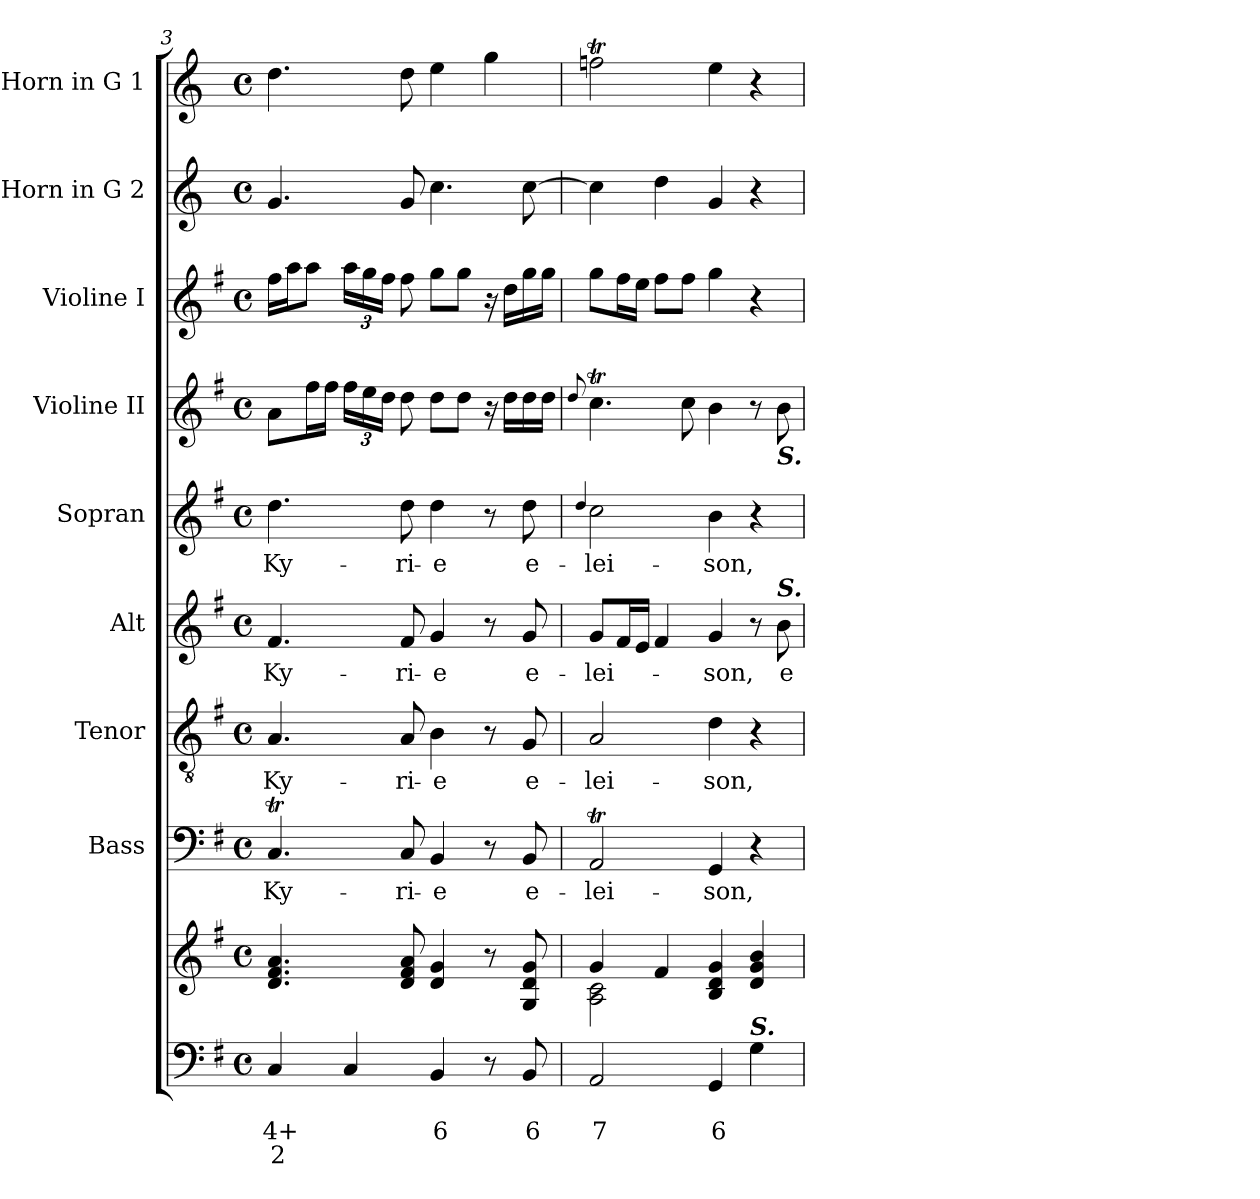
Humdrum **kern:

**kern	**text	**text	**text	**kern	**kern	**text	**kern	**text	**kern	**text	**kern	**text	**kern	**kern	**kern	**kern
*part9	*part9	*part9	*part9	*part9	*part8	*part8	*part7	*part7	*part6	*part6	*part5	*part5	*part4	*part3	*part2	*part1
*staff10	*staff10	*staff10	*staff10	*staff9	*staff8	*staff8	*staff7	*staff7	*staff6	*staff6	*staff5	*staff5	*staff4	*staff3	*staff2	*staff1
*	*	*	*	*	*I"Bass	*	*I"Tenor	*	*I"Alt	*	*I"Sopran	*	*I"Violine II	*I"Violine I	*I"Horn in G 2	*I"Horn in G 1
*	*	*	*	*	*I'B.	*	*I'T.	*	*I'A.	*	*I'S.	*	*I'Vl. II	*I'Vl. I	*	*
*clefF4	*	*	*	*clefG2	*clefF4	*	*clefGv2	*	*clefG2	*	*clefG2	*	*clefG2	*clefG2	*clefG2	*clefG2
*	*	*	*	*	*	*	*	*	*	*	*	*	*	*	*ITrd4c7	*ITrd4c7
*k[f#]	*	*	*	*k[f#]	*k[f#]	*	*k[f#]	*	*k[f#]	*	*k[f#]	*	*k[f#]	*k[f#]	*k[b-]	*k[b-]
*G:	*	*	*	*G:	*G:	*	*G:	*	*G:	*	*G:	*	*G:	*G:	*F:	*F:
*M4/4	*	*	*	*M4/4	*M4/4	*	*M4/4	*	*M4/4	*	*M4/4	*	*M4/4	*M4/4	*M4/4	*M4/4
*met(c)	*	*	*	*met(c)	*met(c)	*	*met(c)	*	*met(c)	*	*met(c)	*	*met(c)	*met(c)	*met(c)	*met(c)
=3	=3	=3	=3	=3	=3	=3	=3	=3	=3	=3	=3	=3	=3	=3	=3	=3
!	!	!LO:LY:b	!LO:LY:b	!	!	!LO:LY:b	!	!LO:LY:b	!	!LO:LY:b	!	!LO:LY:b	!	!	!	!
4C/	.	4+	2	4.d/ 4.f#/ 4.a/	4.CT/	Ky-	4.A/	Ky-	4.f#/	Ky-	4.dd\	Ky-	8a\L	16ff#\LL	4.c/	4.g\
.	.	.	.	.	.	.	.	.	.	.	.	.	.	16aa\J	.	.
.	.	.	.	.	.	.	.	.	.	.	.	.	16ff#\L	8aa\J	.	.
.	.	.	.	.	.	.	.	.	.	.	.	.	16ff#\JJ	.	.	.
!	!	!LO:LY:b	!LO:LY:b	!	!	!	!	!	!	!	!	!	!	!	!	!
4C/	.	_	_	.	.	.	.	.	.	.	.	.	24ff#\LL	24aa\LL	.	.
.	.	.	.	.	.	.	.	.	.	.	.	.	24ee\	24gg\	.	.
.	.	.	.	.	.	.	.	.	.	.	.	.	24dd\JJ	24ff#\JJ	.	.
!	!	!	!	!	!	!LO:LY:b	!	!LO:LY:b	!	!LO:LY:b	!	!LO:LY:b	!	!	!	!
.	.	.	.	8d/ 8f#/ 8a/	8C/	-ri-	8A/	-ri-	8f#/	-ri-	8dd\	-ri-	8dd\	8ff#\	8c/	8g\
!	!	!LO:LY:b	!	!	!	!LO:LY:b	!	!LO:LY:b	!	!LO:LY:b	!	!LO:LY:b	!	!	!	!
4BB/	.	6	.	4d/ 4g/	4BB/	-e	4B\	-e	4g/	-e	4dd\	-e	8dd\L	8gg\L	4.f\	4a\
.	.	.	.	.	.	.	.	.	.	.	.	.	8dd\J	8gg\J	.	.
8r	.	.	.	8r	8r	.	8r	.	8r	.	8r	.	16r	16r	.	4cc\
.	.	.	.	.	.	.	.	.	.	.	.	.	16dd\LL	16dd\LL	.	.
!	!	!LO:LY:b	!	!	!	!LO:LY:b	!	!LO:LY:b	!	!LO:LY:b	!	!LO:LY:b	!	!	!	!
8BB/	.	6	.	8G/ 8d/ 8g/	8BB/	e-	8G/	e-	8g/	e-	8dd\	e-	16dd\	16gg\	[8f\	.
.	.	.	.	.	.	.	.	.	.	.	.	.	16dd\JJ	16gg\JJ	.	.
=4	=4	=4	=4	=4	=4	=4	=4	=4	=4	=4	=4	=4	=4	=4	=4	=4
.	.	.	.	.	.	.	.	.	.	.	4qqdd/	.	8qqdd/	.	.	.
!	!	!LO:LY:b	!	!	!	!LO:LY:b	!	!LO:LY:b	!	!LO:LY:b	!	!LO:LY:b	!	!	!	!
*	*	*	*	*^	*	*	*	*	*	*	*	*	*	*	*	*
2AA/	.	7	.	4g/	2A\ 2c\	2AAT/	-lei-	2A/	-lei-	8g/L	-lei-	2cc\	-lei-	4.ccT\	8gg\L	4f\]	2b-XT\
.	.	.	.	.	.	.	.	.	.	16f#/L	.	.	.	.	16ff#\L	.	.
.	.	.	.	.	.	.	.	.	.	16e/JJ	.	.	.	.	16ee\JJ	.	.
.	.	.	.	4f#/	.	.	.	.	.	4f#/	.	.	.	.	8ff#\L	4g\	.
.	.	.	.	.	.	.	.	.	.	.	.	.	.	8cc\	8ff#\J	.	.
!	!	!LO:LY:b	!	!	!	!	!LO:LY:b	!	!LO:LY:b	!	!LO:LY:b	!	!LO:LY:b	!	!	!	!
4GG/	.	6	.	4B/ 4d/ 4g/	2ryy	4GG/	-son,	4d\	-son,	4g/	-son,	4b\	-son,	4b\	4gg\	4c/	4a\
!LO:TX:a:Bi:t=S.	!	!	!	!	!	!	!	!	!	!	!	!	!	!	!	!	!
4G\	.	.	.	4d/ 4g/ 4b/	.	4r	.	4r	.	8r	.	4r	.	8r	4r	4r	4r
!	!	!	!	!	!	!	!	!	!	!	!	!	!	!LO:TX:b:Bi:t=S.	!	!	!
!	!	!	!	!	!	!	!	!	!	!LO:TX:a:Bi:t=S.	!	!	!	!	!	!	!
!	!	!	!	!	!	!	!	!	!	!	!LO:LY:b	!	!	!	!	!	!
.	.	.	.	.	.	.	.	.	.	8b\	e-	.	.	8b\	.	.	.
*	*	*	*	*v	*v	*	*	*	*	*	*	*	*	*	*	*	*
=	=	=	=	=	=	=	=	=	=	=	=	=	=	=	=	=
*-	*-	*-	*-	*-	*-	*-	*-	*-	*-	*-	*-	*-	*-	*-	*-	*-
